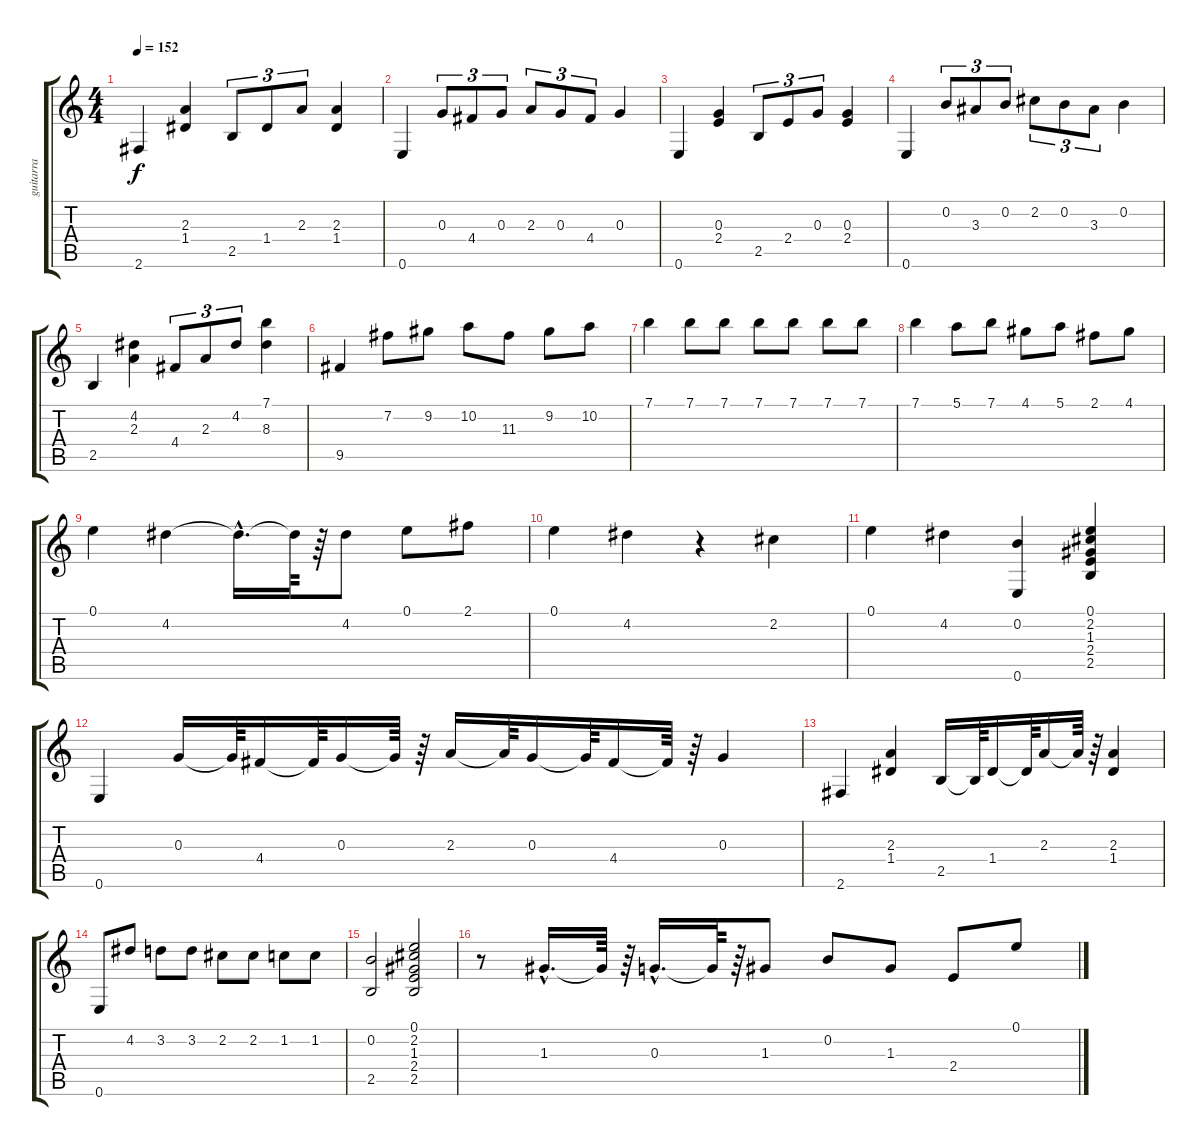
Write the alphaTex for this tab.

\track ("guitarra" "guitarra") {instrument acousticguitarnylon}
\staff {score tabs}
\tuning (E4 B3 G3 D3 A2 E2) {hide}
\ts (4 4)
\tempo 152
\clef g2
\ks c
2.6.4{dy f} (2.3 1.4).4 2.5.8{tu (3 2)} 1.4.8{tu (3 2)} 2.3.8{tu (3 2)} (2.3 1.4).4 |
0.6.4 0.3.8{tu (3 2)} 4.4.8{tu (3 2)} 0.3.8{tu (3 2)} 2.3.8{tu (3 2)} 0.3.8{tu (3 2)} 4.4.8{tu (3 2)} 0.3.4 |
0.6.4 (0.3 2.4).4 2.5.8{tu (3 2)} 2.4.8{tu (3 2)} 0.3.8{tu (3 2)} (0.3 2.4).4 |
0.6.4 0.2.8{tu (3 2)} 3.3.8{tu (3 2)} 0.2.8{tu (3 2)} 2.2.8{tu (3 2)} 0.2.8{tu (3 2)} 3.3.8{tu (3 2)} 0.2.4 |
2.5.4 (4.2 2.3).4 4.4.8{tu (3 2)} 2.3.8{tu (3 2)} 4.2.8{tu (3 2)} (7.1 8.3).4 |
9.5.4 7.2.8 9.2.8 10.2.8 11.3.8 9.2.8 10.2.8 |
7.1.4 7.1.8 7.1.8 7.1.8 7.1.8 7.1.8 7.1.8 |
7.1.4 5.1.8 7.1.8 4.1.8 5.1.8 2.1.8 4.1.8 |
0.1.4 4.2.4 4.2{hac t}.16{d} 4.2{t}.64 r.64 4.2.8 0.1.8 2.1.8 |
0.1.4 4.2.4 r.4 2.2.4 |
0.1.4 4.2.4 (0.2 0.6).4 (0.1 2.2 1.3 2.4 2.5).4 |
0.6.4 0.3.16 0.3{t}.64 4.4.16 4.4{t}.64 0.3.16 0.3{t}.64 r.64 2.3.16 2.3{t}.64 0.3.16 0.3{t}.64 4.4.16 4.4{t}.64 r.64 0.3.4 |
2.6.4 (2.3 1.4).4 2.5.16 2.5{t}.64 1.4.16 1.4{t}.64 2.3.16 2.3{t}.64 r.64 (2.3 1.4).4 |
0.6.8 4.2.8 3.2.8 3.2.8 2.2.8 2.2.8 1.2.8 1.2.8 |
(0.2 2.5).2 (0.1 2.2 1.3 2.4 2.5).2 |
r.8 1.3{hac}.16{d} 1.3{t}.64 r.64 0.3{hac}.16{d} 0.3{t}.64 r.64 1.3.8 0.2.8 1.3.8 2.4.8 0.1.8
